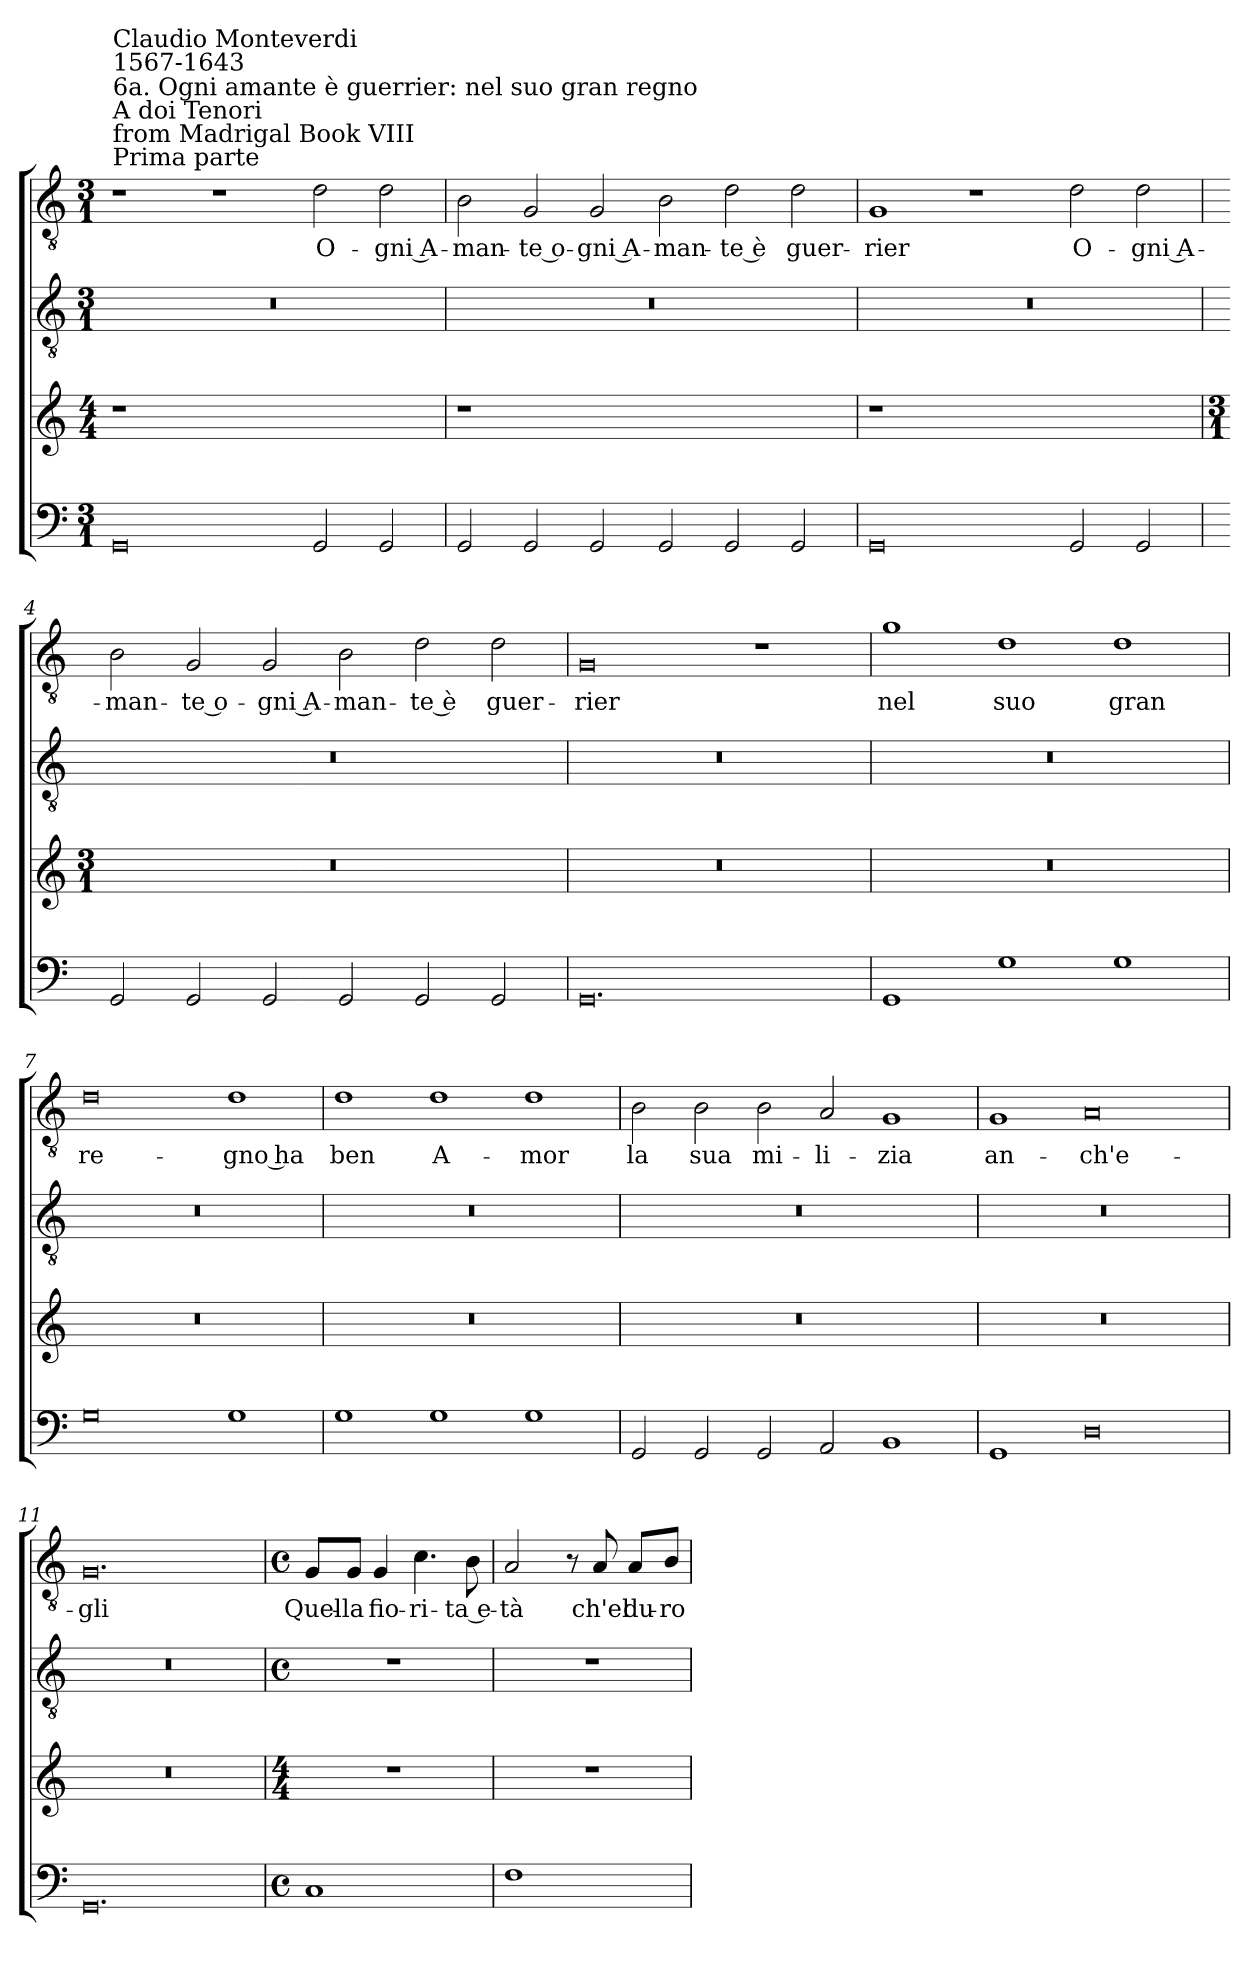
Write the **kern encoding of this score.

**kern	**kern	**kern	**kern	**text
*part4	*part3	*part2	*part1	*part1
*staff4	*staff3	*staff2	*staff1	*staff1
*clefF4	*clefG2	*clefGv2	*clefGv2	*
*k[]	*k[]	*k[]	*k[]	*
*C:	*C:	*C:	*C:	*
*M3/1	*M4/4	*M3/1	*M3/1	*
=1	=1	=1	=1	=1
!	!	!	!LO:TX:a:t=6a. Ogni amante è guerrier&colon; nel suo gran regno\nA doi Tenori\nfrom Madrigal Book VIII\nPrima parte	!
!	!	!	!LO:TX:a:t=Claudio Monteverdi\n1567-1643	!
0GG	1r	0.r	1r	.
.	0ryy	.	1r	.
!	!	!	!	!LO:LY:b
2GG/	.	.	2d\	O-
!	!	!	!	!LO:LY:b
2GG/	.	.	2d\	-gni A-
=2	=2	=2	=2	=2
!	!	!	!	!LO:LY:b
2GG/	1r	0.r	2B\	-man-
!	!	!	!	!LO:LY:b
2GG/	.	.	2G/	-te o-
!	!	!	!	!LO:LY:b
2GG/	0ryy	.	2G/	-gni A-
!	!	!	!	!LO:LY:b
2GG/	.	.	2B\	-man-
!	!	!	!	!LO:LY:b
2GG/	.	.	2d\	-te è
!	!	!	!	!LO:LY:b
2GG/	.	.	2d\	guer-
=3	=3	=3	=3	=3
!	!	!	!	!LO:LY:b
0GG	1r	0.r	1G	-rier
.	0ryy	.	1r	.
!	!	!	!	!LO:LY:b
2GG/	.	.	2d\	O-
!	!	!	!	!LO:LY:b
2GG/	.	.	2d\	-gni A-
!!LO:LB:g=z
=4	=4	=4	=4	=4
*	*M3/1	*	*	*
!	!	!	!	!LO:LY:b
2GG/	0.r	0.r	2B\	-man-
!	!	!	!	!LO:LY:b
2GG/	.	.	2G/	-te o-
!	!	!	!	!LO:LY:b
2GG/	.	.	2G/	-gni A-
!	!	!	!	!LO:LY:b
2GG/	.	.	2B\	-man-
!	!	!	!	!LO:LY:b
2GG/	.	.	2d\	-te è
!	!	!	!	!LO:LY:b
2GG/	.	.	2d\	guer-
=5	=5	=5	=5	=5
!	!	!	!	!LO:LY:b
0.GG	0.r	0.r	0G	-rier
.	.	.	1r	.
=6	=6	=6	=6	=6
!	!	!	!	!LO:LY:b
1GG	0.r	0.r	1g	nel
!	!	!	!	!LO:LY:b
1G	.	.	1d	suo
!	!	!	!	!LO:LY:b
1G	.	.	1d	gran
=7	=7	=7	=7	=7
!	!	!	!	!LO:LY:b
0G	0.r	0.r	0d	re-
!	!	!	!	!LO:LY:b
1G	.	.	1d	-gno ha
!!LO:LB:g=z
=8	=8	=8	=8	=8
!	!	!	!	!LO:LY:b
1G	0.r	0.r	1d	ben
!	!	!	!	!LO:LY:b
1G	.	.	1d	A-
!	!	!	!	!LO:LY:b
1G	.	.	1d	-mor
=9	=9	=9	=9	=9
!	!	!	!	!LO:LY:b
2GG/	0.r	0.r	2B\	la
!	!	!	!	!LO:LY:b
2GG/	.	.	2B\	sua
!	!	!	!	!LO:LY:b
2GG/	.	.	2B\	mi-
!	!	!	!	!LO:LY:b
2AA/	.	.	2A/	-li-
!	!	!	!	!LO:LY:b
1BB	.	.	1G	-zia
=10	=10	=10	=10	=10
!	!	!	!	!LO:LY:b
1GG	0.r	0.r	1G	an-
!	!	!	!	!LO:LY:b
0D	.	.	0A	-ch'e-
=11	=11	=11	=11	=11
!	!	!	!	!LO:LY:b
0.GG	0.r	0.r	0.G	-gli
!!LO:LB:g=z
=12	=12	=12	=12	=12
*M4/4	*M4/4	*M4/4	*M4/4	*
*met(c)	*	*met(c)	*met(c)	*
!	!	!	!	!LO:LY:b
1C	1r	1r	8G/L	Quel-
!	!	!	!	!LO:LY:b
.	.	.	8G/J	-la
!	!	!	!	!LO:LY:b
.	.	.	4G/	fio-
!	!	!	!	!LO:LY:b
.	.	.	4.c\	-ri-
!	!	!	!	!LO:LY:b
.	.	.	8B\	-ta e-
=13	=13	=13	=13	=13
!	!	!	!	!LO:LY:b
1F	1r	1r	2A/	-tà
.	.	.	8r	.
!	!	!	!	!LO:LY:b
.	.	.	8A/	ch'el
!	!	!	!	!LO:LY:b
.	.	.	8A/L	du-
!	!	!	!	!LO:LY:b
.	.	.	8B/J	-ro
=	=	=	=	=
*-	*-	*-	*-	*-
